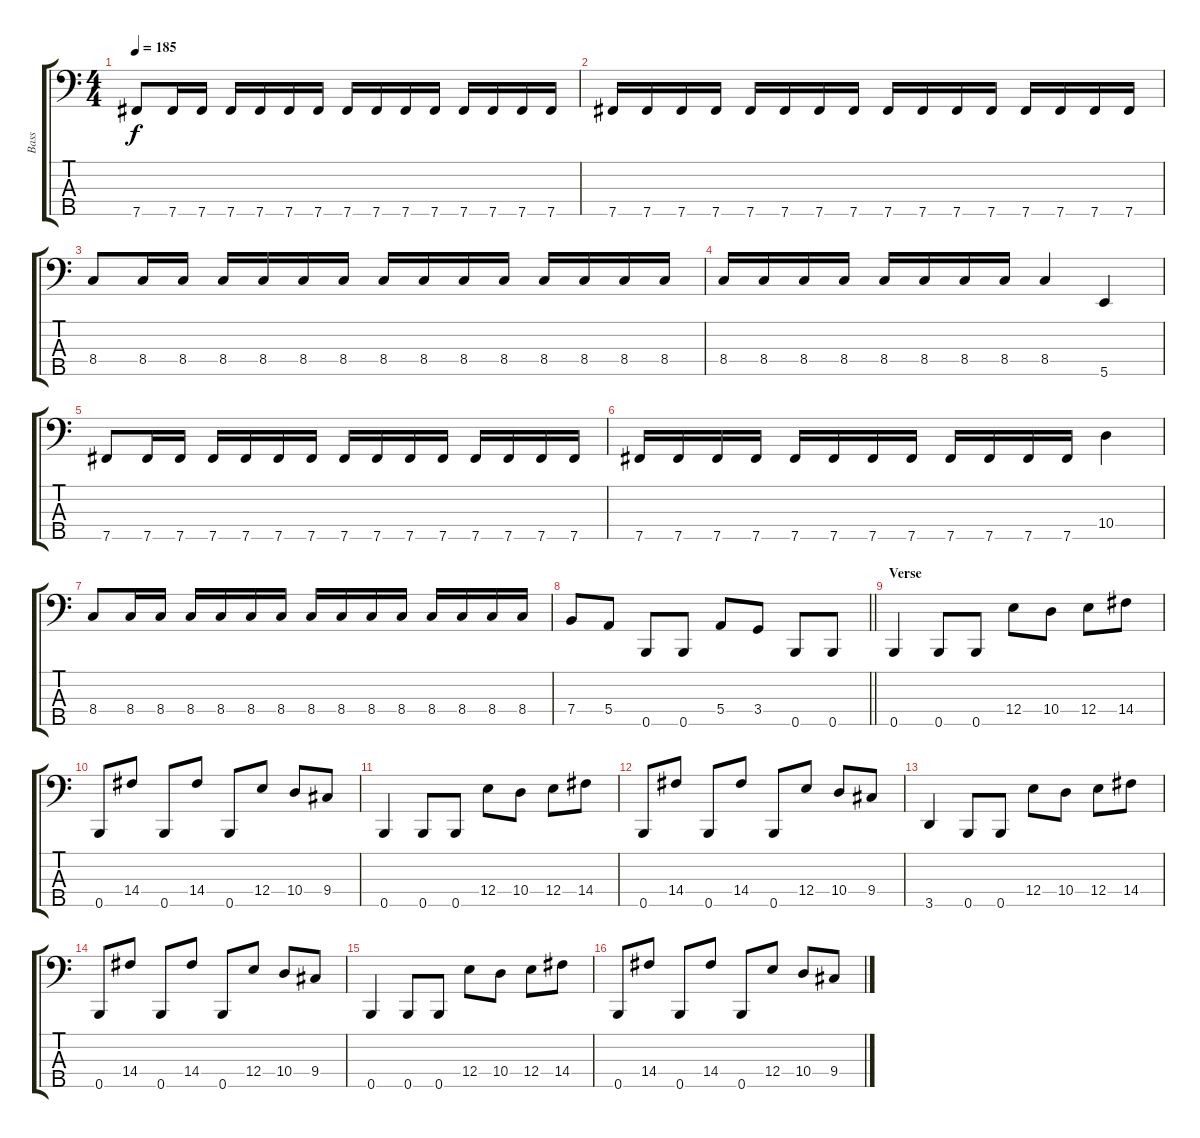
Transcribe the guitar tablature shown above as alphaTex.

\track ("Bass" "Bass") {instrument electricbassfinger}
\staff {score tabs}
\tuning (G2 D2 A1 E1 B0) {hide}
\ts (4 4)
\tempo 185
\clef f4
\ks c
7.5.8{dy f} 7.5.16 7.5.16 7.5.16 7.5.16 7.5.16 7.5.16 7.5.16 7.5.16 7.5.16 7.5.16 7.5.16 7.5.16 7.5.16 7.5.16 |
7.5.16 7.5.16 7.5.16 7.5.16 7.5.16 7.5.16 7.5.16 7.5.16 7.5.16 7.5.16 7.5.16 7.5.16 7.5.16 7.5.16 7.5.16 7.5.16 |
8.4.8 8.4.16 8.4.16 8.4.16 8.4.16 8.4.16 8.4.16 8.4.16 8.4.16 8.4.16 8.4.16 8.4.16 8.4.16 8.4.16 8.4.16 |
8.4.16 8.4.16 8.4.16 8.4.16 8.4.16 8.4.16 8.4.16 8.4.16 8.4.4 5.5.4 |
7.5.8 7.5.16 7.5.16 7.5.16 7.5.16 7.5.16 7.5.16 7.5.16 7.5.16 7.5.16 7.5.16 7.5.16 7.5.16 7.5.16 7.5.16 |
7.5.16 7.5.16 7.5.16 7.5.16 7.5.16 7.5.16 7.5.16 7.5.16 7.5.16 7.5.16 7.5.16 7.5.16 10.4.4 |
8.4.8 8.4.16 8.4.16 8.4.16 8.4.16 8.4.16 8.4.16 8.4.16 8.4.16 8.4.16 8.4.16 8.4.16 8.4.16 8.4.16 8.4.16 |
\barLineRight lightlight
7.4.8 5.4.8 0.5.8 0.5.8 5.4.8 3.4.8 0.5.8 0.5.8 |
\section ("" "Verse")
0.5.4 0.5.8 0.5.8 12.4.8 10.4.8 12.4.8 14.4.8 |
0.5.8 14.4.8 0.5.8 14.4.8 0.5.8 12.4.8 10.4.8 9.4.8 |
0.5.4 0.5.8 0.5.8 12.4.8 10.4.8 12.4.8 14.4.8 |
0.5.8 14.4.8 0.5.8 14.4.8 0.5.8 12.4.8 10.4.8 9.4.8 |
3.5.4 0.5.8 0.5.8 12.4.8 10.4.8 12.4.8 14.4.8 |
0.5.8 14.4.8 0.5.8 14.4.8 0.5.8 12.4.8 10.4.8 9.4.8 |
0.5.4 0.5.8 0.5.8 12.4.8 10.4.8 12.4.8 14.4.8 |
0.5.8 14.4.8 0.5.8 14.4.8 0.5.8 12.4.8 10.4.8 9.4.8
